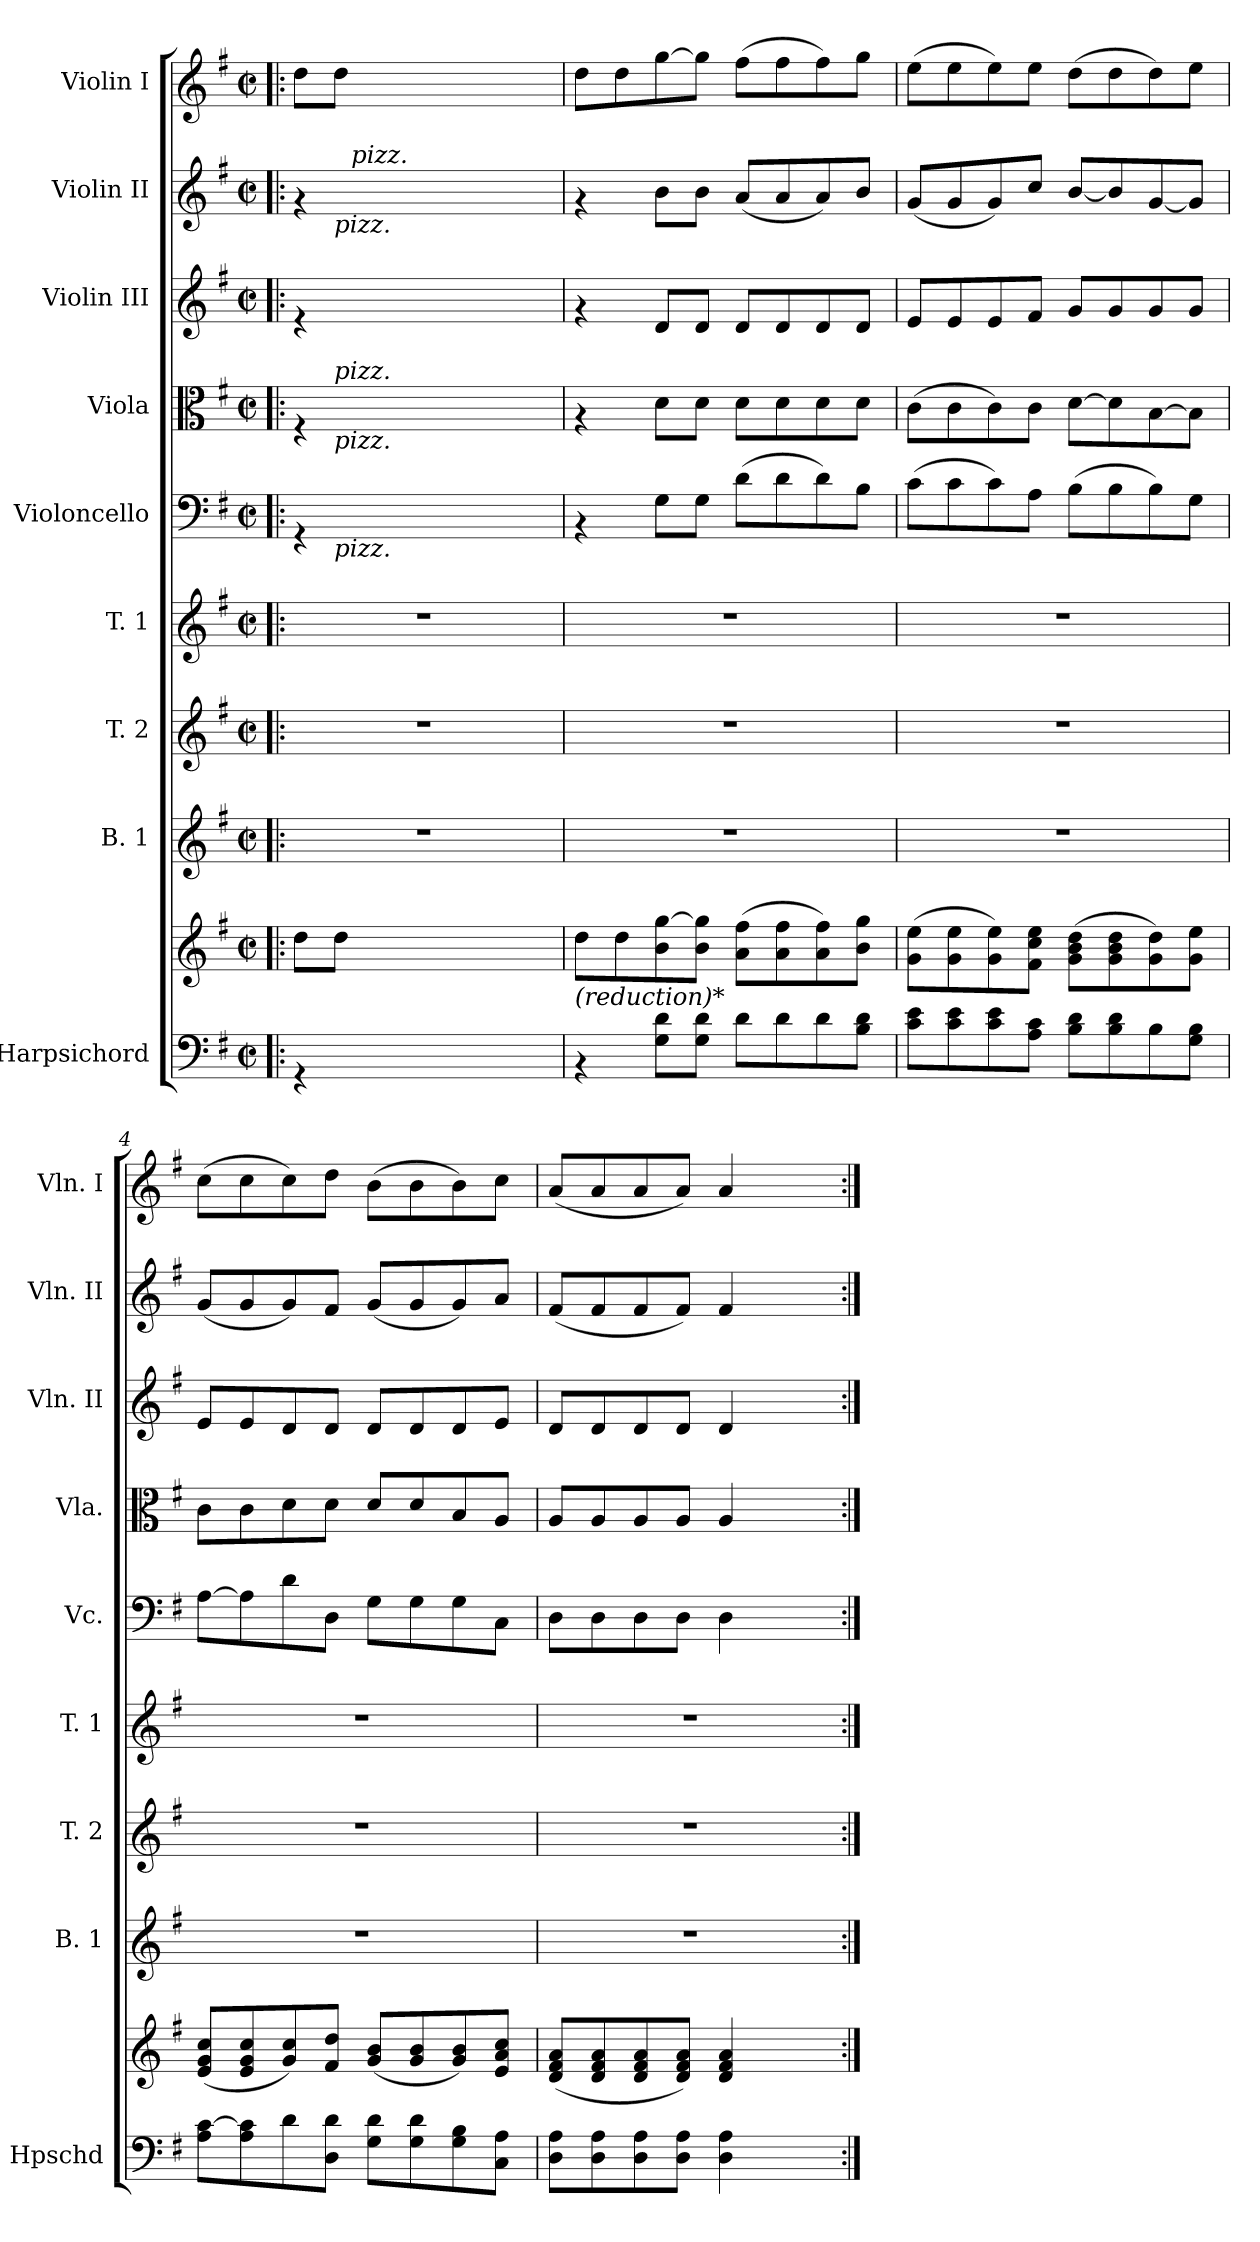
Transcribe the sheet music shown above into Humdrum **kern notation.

**kern	**kern	**kern	**kern	**kern	**kern	**kern	**kern	**kern	**kern
*part9	*part9	*part8	*part7	*part6	*part5	*part4	*part3	*part2	*part1
*staff10	*staff9	*staff8	*staff7	*staff6	*staff5	*staff4	*staff3	*staff2	*staff1
*I"Harpsichord	*	*I"B. 1	*I"T. 2	*I"T. 1	*I"Violoncello	*I"Viola	*I"Violin III	*I"Violin II	*I"Violin I
*I'Hpschd	*	*I'B. 1	*I'T. 2	*I'T. 1	*I'Vc.	*I'Vla.	*I'Vln. II	*I'Vln. II	*I'Vln. I
*clefF4	*clefG2	*clefG2	*clefG2	*clefG2	*clefF4	*clefC3	*clefG2	*clefG2	*clefG2
*k[f#]	*k[f#]	*k[f#]	*k[f#]	*k[f#]	*k[f#]	*k[f#]	*k[f#]	*k[f#]	*k[f#]
*G:	*G:	*G:	*G:	*G:	*G:	*G:	*G:	*G:	*G:
*M2/2	*M2/2	*M2/2	*M2/2	*M2/2	*M2/2	*M2/2	*M2/2	*M2/2	*M2/2
*met(c|)	*met(c|)	*met(c|)	*met(c|)	*met(c|)	*met(c|)	*met(c|)	*met(c|)	*met(c|)	*met(c|)
=1!|:	=1!|:	=1!|:	=1!|:	=1!|:	=1!|:	=1!|:	=1!|:	=1!|:	=1!|:
*	*	*	*	*	*^	*^	*	*^	*
*	*	*	*	*	*	*	*	*	*	*	*^	*
4rGG	8dd\L	1r	1r	1r	4rGG	8ryy	4rF	8ryy	4re	4rf	8ryy	8ryy	8dd\L
!	!	!	!	!	!	!	!	!	!	!	!LO:TX:b:i:t=pizz.	!	!
!	!	!	!	!	!	!	!	!LO:TX:a:i:t=pizz.	!	!	!	!	!
!	!	!	!	!	!	!	!	!LO:TX:b:i:t=pizz.	!	!	!	!	!
!	!	!	!	!	!	!LO:TX:b:i:t=pizz.	!	!	!	!	!	!	!
.	8dd\J	.	.	.	.	2..ryy	.	2..ryy	.	.	2..ryy	32ryy	8dd\J
!	!	!	!	!	!	!	!	!	!	!	!	!LO:TX:a:i:t=pizz.	!
.	.	.	.	.	.	.	.	.	.	.	.	2ryy	.
2.ryy	2.ryy	.	.	.	2.ryy	.	2.ryy	.	2.ryy	2.ryy	.	.	2.ryy
.	.	.	.	.	.	.	.	.	.	.	.	4ryy	.
.	.	.	.	.	.	.	.	.	.	.	.	16.ryy	.
=2	=2	=2	=2	=2	=2	=2	=2	=2	=2	=2	=2	=2	=2
!LO:TX:a:i:t=(reduction)*	!	!	!	!	!	!	!	!	!	!	!	!	!
*	*	*	*	*	*v	*v	*	*	*	*v	*v	*v	*
*	*	*	*	*	*	*v	*v	*	*	*
4rAA	8dd\L	1r	1r	1r	4rAA	4rG	4rf	4rf	8dd\L
.	8dd\	.	.	.	.	.	.	.	8dd\
8G\ 8d\L	8b\ [>8gg\	.	.	.	8G\L	8d\L	8d/L	8b\L	[>8gg\
8G\ 8d\J	8b\ 8gg\]J	.	.	.	8G\J	8d\J	8d/J	8b\J	8gg\J]
8d\L	(>8a\ 8ff#\L	.	.	.	(>8d\L	8d\L	8d/L	(<8a/L	(>8ff#\L
8d\	8a\ 8ff#\	.	.	.	8d\	8d\	8d/	8a/	8ff#\
8d\	8a\ 8ff#\)	.	.	.	8d\)	8d\	8d/	8a/)	8ff#\)
8B\ 8d\J	8b\ 8gg\J	.	.	.	8B\J	8d\J	8d/J	8b/J	8gg\J
=3	=3	=3	=3	=3	=3	=3	=3	=3	=3
8c\ 8e\L	(>8g\ 8ee\L	1r	1r	1r	(>8c\L	(>8c\L	8e/L	(<8g/L	(>8ee\L
8c\ 8e\	8g\ 8ee\	.	.	.	8c\	8c\	8e/	8g/	8ee\
8c\ 8e\	8g\ 8ee\)	.	.	.	8c\)	8c\)	8e/	8g/)	8ee\)
8A\ 8c\J	8f#\ 8cc\ 8ee\J	.	.	.	8A\J	8c\J	8f#/J	8cc/J	8ee\J
8B\ 8d\L	(>8g\ 8b\ 8dd\L	.	.	.	(>8B\L	[>8d\L	8g/L	[<8b/L	(>8dd\L
8B\ 8d\	8g\ 8b\ 8dd\	.	.	.	8B\	8d\]	8g/	8b/]	8dd\
8B\	8g\ 8dd\)	.	.	.	8B\)	[>8B\	8g/	[<8g/	8dd\)
8G\ 8B\J	8g\ 8ee\J	.	.	.	8G\J	8B\J]	8g/J	8g/J]	8ee\J
=4	=4	=4	=4	=4	=4	=4	=4	=4	=4
8A\ [>8c\L	(<8e/ 8g/ 8cc/L	1r	1r	1r	[>8A\L	8c\L	8e/L	(<8g/L	(>8cc\L
8A\ 8c\]	8e/ 8g/ 8cc/	.	.	.	8A\]	8c\	8e/	8g/	8cc\
8d\	8g/ 8cc/)	.	.	.	8d\	8d\	8d/	8g/)	8cc\)
8D\ 8d\J	8f#/ 8dd/J	.	.	.	8D\J	8d\J	8d/J	8f#/J	8dd\J
8G\ 8d\L	(<8g/ 8b/L	.	.	.	8G\L	8d/L	8d/L	(<8g/L	(>8b\L
8G\ 8d\	8g/ 8b/	.	.	.	8G\	8d/	8d/	8g/	8b\
8G\ 8B\	8g/ 8b/)	.	.	.	8G\	8B/	8d/	8g/)	8b\)
8C\ 8A\J	8e/ 8a/ 8cc/J	.	.	.	8C\J	8A/J	8e/J	8a/J	8cc\J
=5	=5	=5	=5	=5	=5	=5	=5	=5	=5
8D\ 8A\L	(<8d/ 8f#/ 8a/L	1r	1r	1r	8D\L	8A/L	8d/L	(<8f#/L	(<8a/L
8D\ 8A\	8d/ 8f#/ 8a/	.	.	.	8D\	8A/	8d/	8f#/	8a/
8D\ 8A\	8d/ 8f#/ 8a/	.	.	.	8D\	8A/	8d/	8f#/	8a/
8D\ 8A\J	8d/ 8f#/ 8a/J)	.	.	.	8D\J	8A/J	8d/J	8f#/J)	8a/J)
4D\ 4A\	4d/ 4f#/ 4a/	.	.	.	4D\	4A/	4d/	4f#/	4a/
4ryy	4ryy	.	.	.	4ryy	4ryy	4ryy	4ryy	4ryy
=:|!	=:|!	=:|!	=:|!	=:|!	=:|!	=:|!	=:|!	=:|!	=:|!
*-	*-	*-	*-	*-	*-	*-	*-	*-	*-
